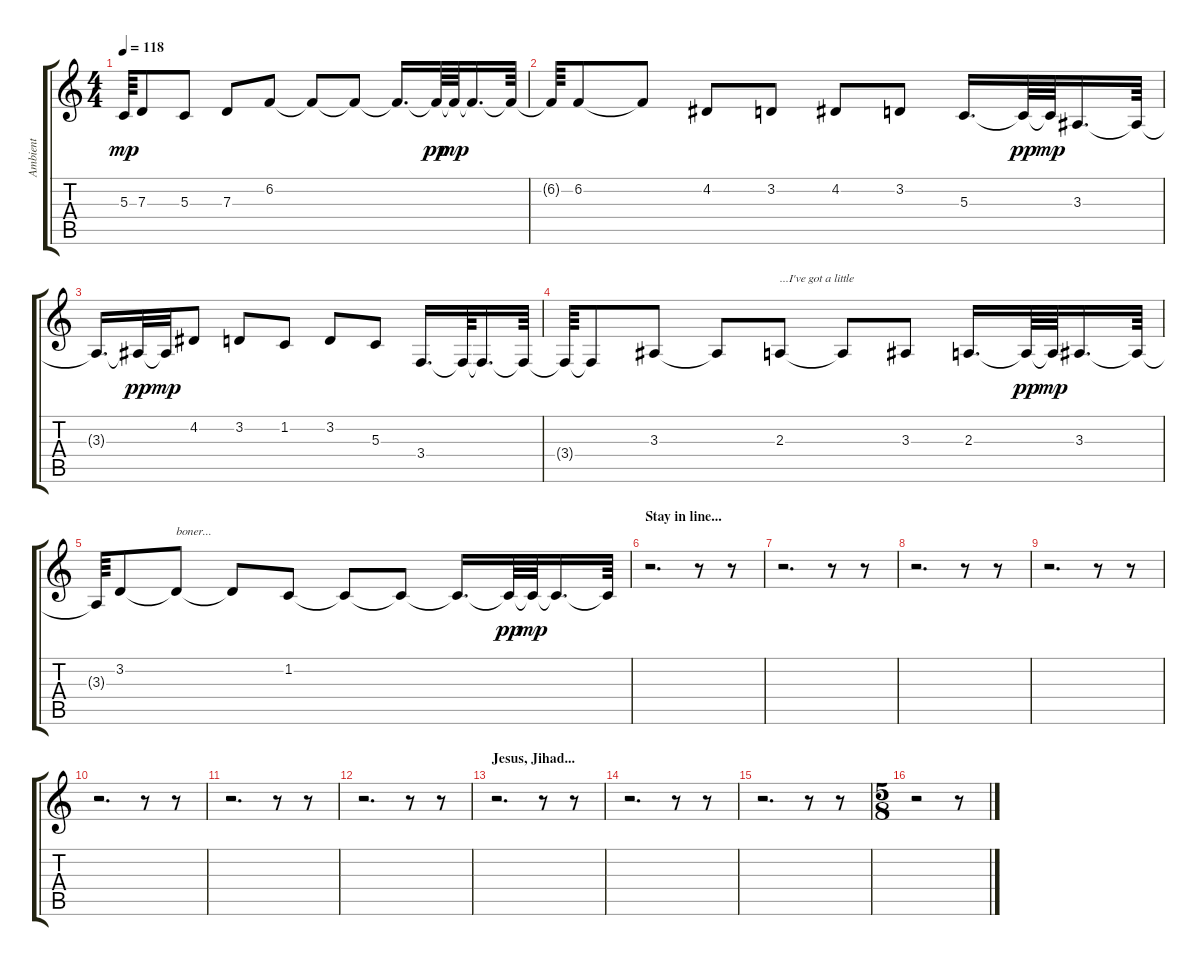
\track ("Ambient" "Ambient") {instrument fx6goblins}
\staff {score tabs}
\tuning (E4 B3 G3 D3 A2 E2) {hide}
\ts (4 4)
\tempo 118
\clef g2
\ks c
5.3{t}.64{dy mp} 7.3.8 5.3.8 7.3.8 6.2.8 6.2{t}.8 6.2{t}.8 6.2{t}.16{d} 6.2{t}.64{dy pp} 6.2{t}.64{dy mp} 6.2{t}.16{d} 6.2{t}.64 |
6.2{t}.64 6.2.8 6.2{t}.8 4.2.8 3.2.8 4.2.8 3.2.8 5.3.16{d} 5.3{t}.64{dy pp} 5.3{t}.64{dy mp} 3.3.16{d} 3.3{t}.64 |
3.3{t}.16{d} 3.3{t}.32{dy pp} 3.3{t}.32{dy mp} 4.2.8 3.2.8 1.2.8 3.2.8 5.3.8 3.4.16{d} 3.4{t}.64 3.4{t}.16{d} 3.4{t}.64 |
3.4{t}.64 3.4{t}.8 3.3.8 3.3{t}.8 2.3.8{txt "...I've got a little"} 2.3{t}.8 3.3.8 2.3.16{d} 2.3{t}.64{dy pp} 2.3{t}.64{dy mp} 3.3.16{d} 3.3{t}.64 |
3.3{t}.64 3.2.8 3.2{t}.8{txt "boner..."} 3.2{t}.8 1.2.8 1.2{t}.8 1.2{t}.8 1.2{t}.16{d} 1.2{t}.64{dy pp} 1.2{t}.64{dy mp} 1.2{t}.16{d} 1.2{t}.64 |
\section ("" "Stay in line...")
r.2{d} r.8 r.8 |
r.2{d} r.8 r.8 |
r.2{d} r.8 r.8 |
r.2{d} r.8 r.8 |
r.2{d} r.8 r.8 |
r.2{d} r.8 r.8 |
r.2{d} r.8 r.8 |
\section ("" "Jesus, Jihad...")
r.2{d} r.8 r.8 |
r.2{d} r.8 r.8 |
r.2{d} r.8 r.8 |
\ts (5 8)
r.2 r.8
